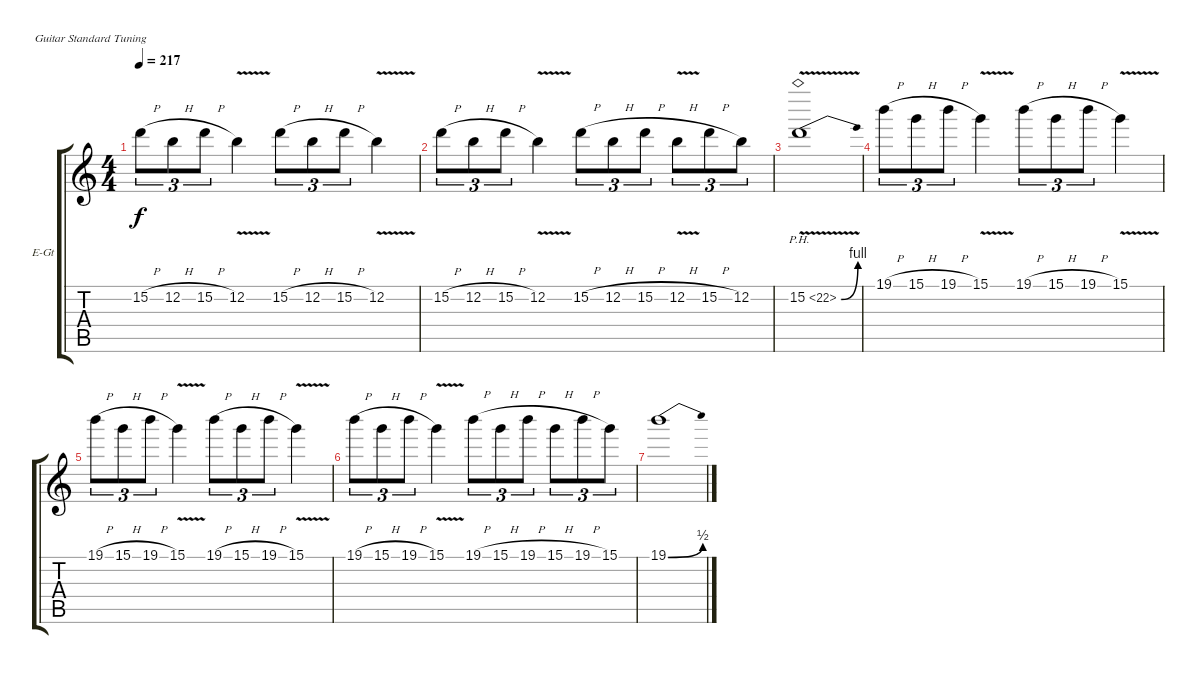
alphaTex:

\bracketExtendMode groupsimilarinstruments
\firstSystemTrackNameOrientation horizontal
\otherSystemsTrackNameOrientation horizontal
\track ("Lead Guitar 2" "E-Gt") {instrument distortionguitar}
\staff {score tabs}
\tuning (E4 B3 G3 D3 A2 E2)
\ts (4 4)
\tempo 217
\clef g2
\ks c
15.2{h}.8{tu (3 2) dy f} 12.2{h}.8{tu (3 2)} 15.2{h}.8{tu (3 2)} 12.2{v}.4 15.2{h}.8{tu (3 2)} 12.2{h}.8{tu (3 2)} 15.2{h}.8{tu (3 2)} 12.2{v}.4 |
15.2{h}.8{tu (3 2)} 12.2{h}.8{tu (3 2)} 15.2{h}.8{tu (3 2)} 12.2{v}.4 15.2{h}.8{tu (3 2)} 12.2{h}.8{tu (3 2)} 15.2{h}.8{tu (3 2)} 12.2{v h}.8{tu (3 2)} 15.2{h}.8{tu (3 2)} 12.2.8{tu (3 2)} |
15.2{be (bend 0 0 9 4) ph 7 v}.1 |
19.1{h}.8{tu (3 2)} 15.1{h}.8{tu (3 2)} 19.1{h}.8{tu (3 2)} 15.1{v}.4 19.1{h}.8{tu (3 2)} 15.1{h}.8{tu (3 2)} 19.1{h}.8{tu (3 2)} 15.1{v}.4 |
19.1{h}.8{tu (3 2)} 15.1{h}.8{tu (3 2)} 19.1{h}.8{tu (3 2)} 15.1{v}.4 19.1{h}.8{tu (3 2)} 15.1{h}.8{tu (3 2)} 19.1{h}.8{tu (3 2)} 15.1{v}.4 |
19.1{h}.8{tu (3 2)} 15.1{h}.8{tu (3 2)} 19.1{h}.8{tu (3 2)} 15.1{v}.4 19.1{h}.8{tu (3 2)} 15.1{h}.8{tu (3 2)} 19.1{h}.8{tu (3 2)} 15.1{h}.8{tu (3 2)} 19.1{h}.8{tu (3 2)} 15.1.8{tu (3 2)} |
19.1{be (bend 0 0 15.6 2)}.1
